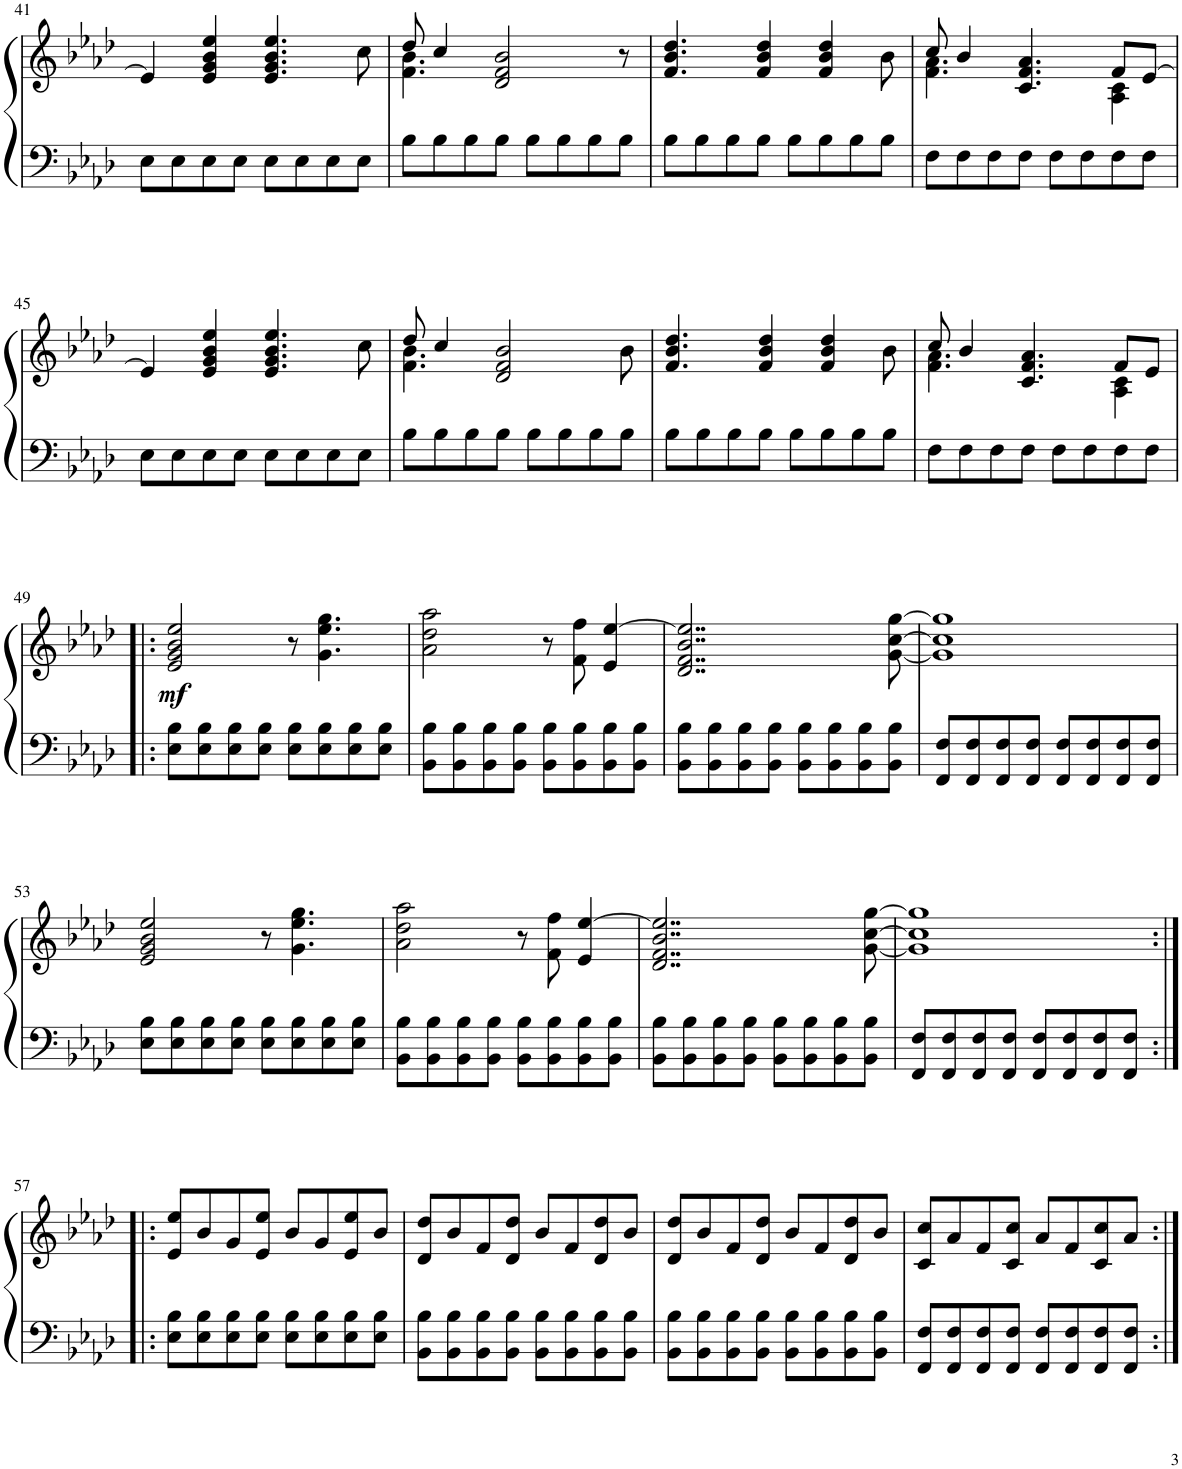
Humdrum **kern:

**kern	**kern	**dynam
*part1	*part1	*part1
*staff2	*staff1	*staff1/2
*I"Piano	*	*
*I'Pno.	*	*
!!LO:PB:g=z
*clefF4	*clefG2	*
*k[b-e-a-d-]	*k[b-e-a-d-]	*
*M4/4	*M4/4	*
=41	=41	=41
8E-\L	4e-/]	.
8E-\	.	.
8E-\	4e-/ 4g/ 4b-/ 4ee-/	.
8E-\J	.	.
8E-\L	4.e-/ 4.g/ 4.b-/ 4.ee-/	.
8E-\	.	.
8E-\	.	.
8E-\J	8cc\	.
=42	=42	=42
*	*^	*
8B-\L	8dd-/	4.f\ 4.b-\	.
8B-\	4cc/	.	.
8B-\	.	.	.
8B-\J	2d-/ 2f/ 2b-/	2ryy	.
8B-\L	.	.	.
8B-\	.	.	.
8B-\	.	.	.
8B-\J	8r	8ryy	.
*	*v	*v	*
=43	=43	=43
8B-\L	4.f/ 4.b-/ 4.dd-/	.
8B-\	.	.
8B-\	.	.
8B-\J	4f/ 4b-/ 4dd-/	.
8B-\L	.	.
8B-\	4f/ 4b-/ 4dd-/	.
8B-\	.	.
8B-\J	8b-\	.
=44	=44	=44
*	*^	*
8F\L	8cc/	4.f\ 4.a-\	.
8F\	4b-/	.	.
8F\	.	.	.
8F\J	4.c/ 4.f/ 4.a-/	4.ryy	.
8F\L	.	.	.
8F\	.	.	.
8F\	8f/L	4A-\ 4c\	.
8F\J	[8e-/J	.	.
*	*v	*v	*
!!LO:LB:g=z
=45	=45	=45
8E-\L	4e-/]	.
8E-\	.	.
8E-\	4e-/ 4g/ 4b-/ 4ee-/	.
8E-\J	.	.
8E-\L	4.e-/ 4.g/ 4.b-/ 4.ee-/	.
8E-\	.	.
8E-\	.	.
8E-\J	8cc\	.
=46	=46	=46
*	*^	*
8B-\L	8dd-/	4.f\ 4.b-\	.
8B-\	4cc/	.	.
8B-\	.	.	.
8B-\J	2d-/ 2f/ 2b-/	2ryy	.
8B-\L	.	.	.
8B-\	.	.	.
8B-\	.	.	.
8B-\J	8b-\	8ryy	.
*	*v	*v	*
=47	=47	=47
8B-\L	4.f/ 4.b-/ 4.dd-/	.
8B-\	.	.
8B-\	.	.
8B-\J	4f/ 4b-/ 4dd-/	.
8B-\L	.	.
8B-\	4f/ 4b-/ 4dd-/	.
8B-\	.	.
8B-\J	8b-\	.
=48	=48	=48
*	*^	*
8F\L	8cc/	4.f\ 4.a-\	.
8F\	4b-/	.	.
8F\	.	.	.
8F\J	4.c/ 4.f/ 4.a-/	4.ryy	.
8F\L	.	.	.
8F\	.	.	.
8F\	8f/L	4A-\ 4c\	.
8F\J	8e-/J	.	.
*	*v	*v	*
!!LO:LB:g=z
=49!|:	=49!|:	=49!|:
!	!	!LO:DY:b
8E-\ 8B-\L	2e-/ 2g/ 2b-/ 2ee-/	mf
8E-\ 8B-\	.	.
8E-\ 8B-\	.	.
8E-\ 8B-\J	.	.
8E-\ 8B-\L	8r	.
8E-\ 8B-\	4.g\ 4.ee-\ 4.gg\	.
8E-\ 8B-\	.	.
8E-\ 8B-\J	.	.
=50	=50	=50
8BB-\ 8B-\L	2a-\ 2dd-\ 2aa-\	.
8BB-\ 8B-\	.	.
8BB-\ 8B-\	.	.
8BB-\ 8B-\J	.	.
8BB-\ 8B-\L	8r	.
8BB-\ 8B-\	8f\ 8ff\	.
8BB-\ 8B-\	4e-/ [4ee-/	.
8BB-\ 8B-\J	.	.
=51	=51	=51
8BB-\ 8B-\L	2..d-/ 2..f/ 2..b-/ 2..ee-/]	.
8BB-\ 8B-\	.	.
8BB-\ 8B-\	.	.
8BB-\ 8B-\J	.	.
8BB-\ 8B-\L	.	.
8BB-\ 8B-\	.	.
8BB-\ 8B-\	.	.
8BB-\ 8B-\J	[8g\ [8cc\ [8gg\	.
=52	=52	=52
8FF/ 8F/L	1g] 1cc] 1gg]	.
8FF/ 8F/	.	.
8FF/ 8F/	.	.
8FF/ 8F/J	.	.
8FF/ 8F/L	.	.
8FF/ 8F/	.	.
8FF/ 8F/	.	.
8FF/ 8F/J	.	.
!!LO:LB:g=z
=53	=53	=53
8E-\ 8B-\L	2e-/ 2g/ 2b-/ 2ee-/	.
8E-\ 8B-\	.	.
8E-\ 8B-\	.	.
8E-\ 8B-\J	.	.
8E-\ 8B-\L	8r	.
8E-\ 8B-\	4.g\ 4.ee-\ 4.gg\	.
8E-\ 8B-\	.	.
8E-\ 8B-\J	.	.
=54	=54	=54
8BB-\ 8B-\L	2a-\ 2dd-\ 2aa-\	.
8BB-\ 8B-\	.	.
8BB-\ 8B-\	.	.
8BB-\ 8B-\J	.	.
8BB-\ 8B-\L	8r	.
8BB-\ 8B-\	8f\ 8ff\	.
8BB-\ 8B-\	4e-/ [4ee-/	.
8BB-\ 8B-\J	.	.
=55	=55	=55
8BB-\ 8B-\L	2..d-/ 2..f/ 2..b-/ 2..ee-/]	.
8BB-\ 8B-\	.	.
8BB-\ 8B-\	.	.
8BB-\ 8B-\J	.	.
8BB-\ 8B-\L	.	.
8BB-\ 8B-\	.	.
8BB-\ 8B-\	.	.
8BB-\ 8B-\J	[8g\ [8cc\ [8gg\	.
=56	=56	=56
8FF/ 8F/L	1g] 1cc] 1gg]	.
8FF/ 8F/	.	.
8FF/ 8F/	.	.
8FF/ 8F/J	.	.
8FF/ 8F/L	.	.
8FF/ 8F/	.	.
8FF/ 8F/	.	.
8FF/ 8F/J	.	.
!!LO:LB:g=z
=57:|!|:	=57:|!|:	=57:|!|:
8E-\ 8B-\L	8e-/ 8ee-/L	.
8E-\ 8B-\	8b-/	.
8E-\ 8B-\	8g/	.
8E-\ 8B-\J	8e-/ 8ee-/J	.
8E-\ 8B-\L	8b-/L	.
8E-\ 8B-\	8g/	.
8E-\ 8B-\	8e-/ 8ee-/	.
8E-\ 8B-\J	8b-/J	.
=58	=58	=58
8BB-\ 8B-\L	8d-/ 8dd-/L	.
8BB-\ 8B-\	8b-/	.
8BB-\ 8B-\	8f/	.
8BB-\ 8B-\J	8d-/ 8dd-/J	.
8BB-\ 8B-\L	8b-/L	.
8BB-\ 8B-\	8f/	.
8BB-\ 8B-\	8d-/ 8dd-/	.
8BB-\ 8B-\J	8b-/J	.
=59	=59	=59
8BB-\ 8B-\L	8d-/ 8dd-/L	.
8BB-\ 8B-\	8b-/	.
8BB-\ 8B-\	8f/	.
8BB-\ 8B-\J	8d-/ 8dd-/J	.
8BB-\ 8B-\L	8b-/L	.
8BB-\ 8B-\	8f/	.
8BB-\ 8B-\	8d-/ 8dd-/	.
8BB-\ 8B-\J	8b-/J	.
=60	=60	=60
8FF/ 8F/L	8c/ 8cc/L	.
8FF/ 8F/	8a-/	.
8FF/ 8F/	8f/	.
8FF/ 8F/J	8c/ 8cc/J	.
8FF/ 8F/L	8a-/L	.
8FF/ 8F/	8f/	.
8FF/ 8F/	8c/ 8cc/	.
8FF/ 8F/J	8a-/J	.
=:|!	=:|!	=:|!
*-	*-	*-
